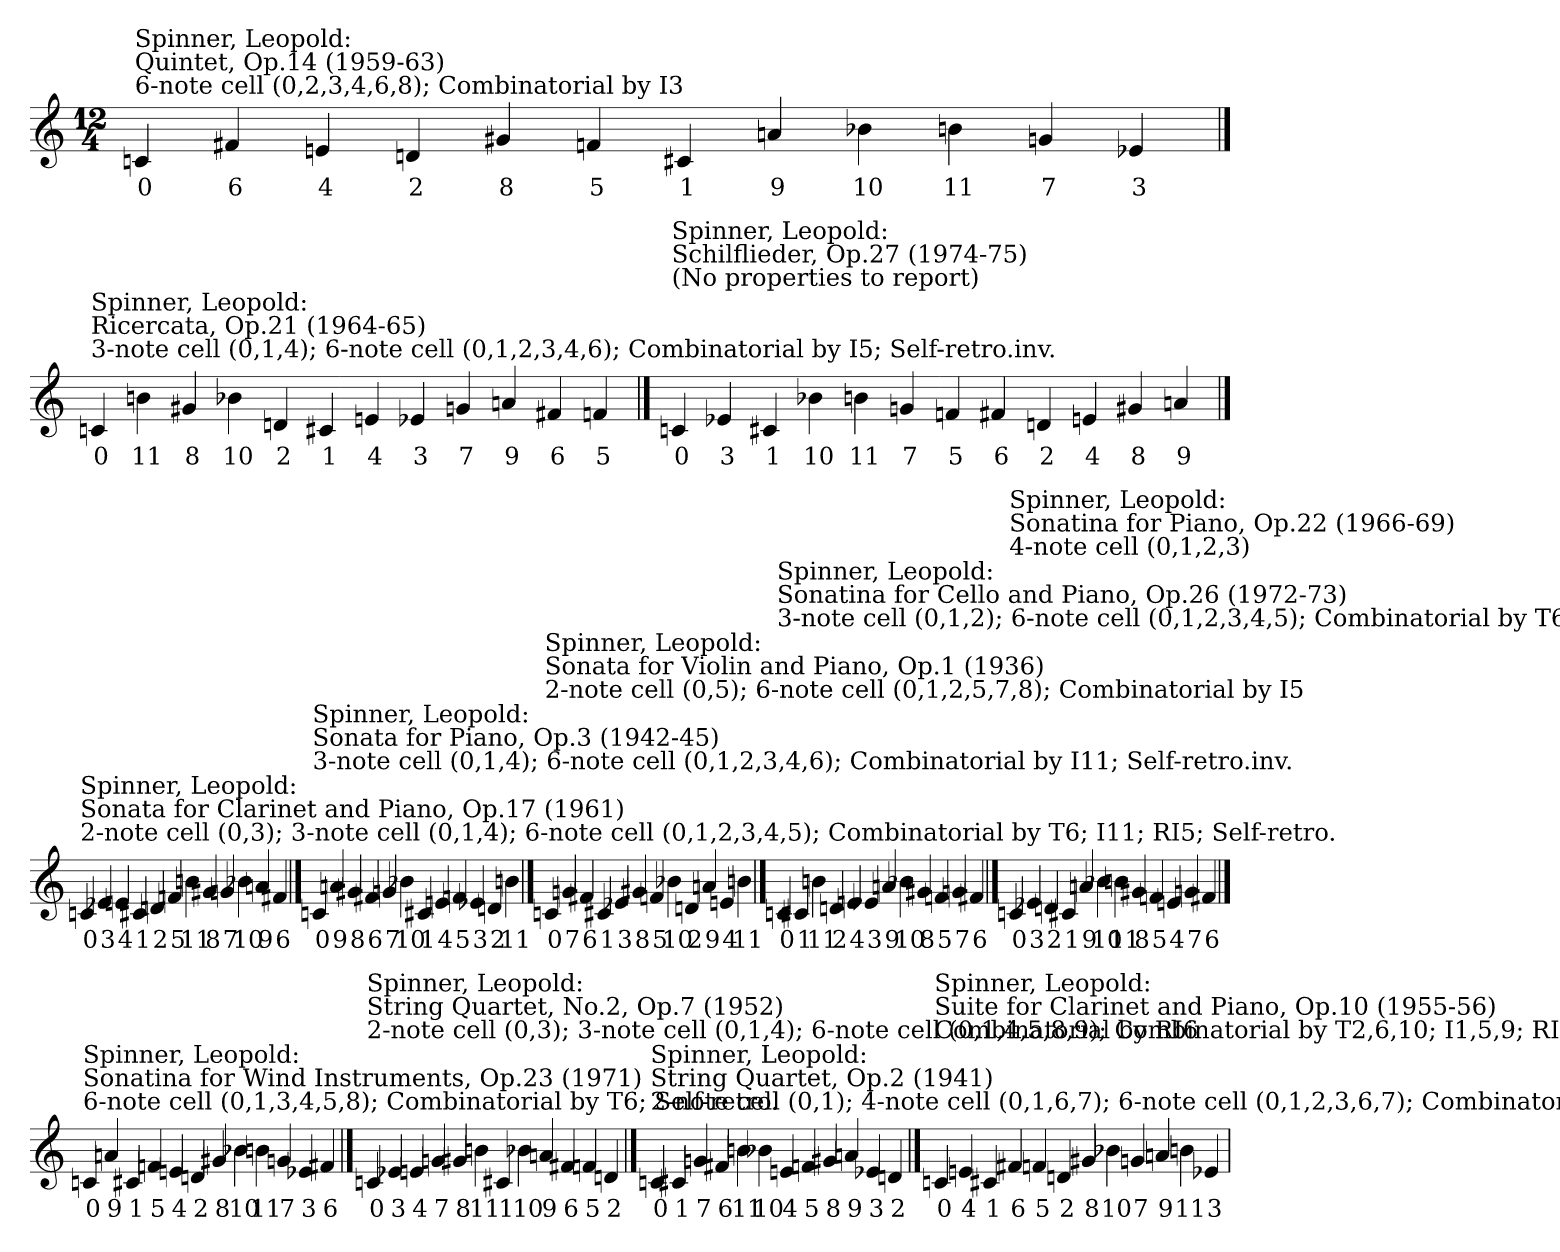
**kern	**text
*part1	*part1
*staff1	*staff1
!!LO:LB:g=z
*M12/4	*
==1405	==1405
!LO:TX:t=Spinner, Leopold&colon; \nQuintet, Op.14 (1959-63)\n6-note cell (0,2,3,4,6,8); Combinatorial by I3	!
4cn	0
4f#X	6
4en	4
4dn	2
4g#X	8
4fn	5
4c#X	1
4an	9
4b-X	10
4bn	11
4gn	7
4e-X	3
!!LO:LB:g=z
==1406	==1406
!LO:TX:t=Spinner, Leopold&colon; \nRicercata, Op.21 (1964-65)\n3-note cell (0,1,4); 6-note cell (0,1,2,3,4,6); Combinatorial by I5; Self-retro.inv.	!
4cn	0
4bn	11
4g#X	8
4b-X	10
4dn	2
4c#X	1
4en	4
4e-X	3
4gn	7
4an	9
4f#X	6
4fn	5
!!LO:LB:g=z
==1407	==1407
!LO:TX:t=Spinner, Leopold&colon; \nSchilflieder, Op.27 (1974-75)\n(No properties to report)	!
4cn	0
4e-X	3
4c#X	1
4b-X	10
4bn	11
4gn	7
4fn	5
4f#X	6
4dn	2
4en	4
4g#X	8
4an	9
!!LO:LB:g=z
==1408	==1408
!LO:TX:t=Spinner, Leopold&colon; \nSonata for Clarinet and Piano, Op.17 (1961)\n2-note cell (0,3); 3-note cell (0,1,4); 6-note cell (0,1,2,3,4,5); Combinatorial by T6; I11; RI5; Self-retro.	!
4cn	0
4e-X	3
4en	4
4c#X	1
4dn	2
4fn	5
4bn	11
4g#X	8
4gn	7
4b-X	10
4an	9
4f#X	6
!!LO:LB:g=z
==1409	==1409
!LO:TX:t=Spinner, Leopold&colon; \nSonata for Piano, Op.3 (1942-45)\n3-note cell (0,1,4); 6-note cell (0,1,2,3,4,6); Combinatorial by I11; Self-retro.inv.	!
4cn	0
4an	9
4g#X	8
4f#X	6
4gn	7
4b-X	10
4c#X	1
4en	4
4fn	5
4e-X	3
4dn	2
4bn	11
!!LO:LB:g=z
==1410	==1410
!LO:TX:t=Spinner, Leopold&colon; \nSonata for Violin and Piano, Op.1 (1936)\n2-note cell (0,5); 6-note cell (0,1,2,5,7,8); Combinatorial by I5	!
4cn	0
4gn	7
4f#X	6
4c#X	1
4e-X	3
4g#X	8
4fn	5
4b-X	10
4dn	2
4an	9
4en	4
4bn	11
!!LO:LB:g=z
==1411	==1411
!LO:TX:t=Spinner, Leopold&colon; \nSonatina for Cello and Piano, Op.26 (1972-73)\n3-note cell (0,1,2); 6-note cell (0,1,2,3,4,5); Combinatorial by T6; I9; RI3; Self-retro.	!
4cn	0
4c#X	1
4bn	11
4dn	2
4en	4
4e-X	3
4an	9
4b-X	10
4g#X	8
4fn	5
4gn	7
4f#X	6
!!LO:LB:g=z
==1412	==1412
!LO:TX:t=Spinner, Leopold&colon; \nSonatina for Piano, Op.22 (1966-69)\n4-note cell (0,1,2,3)	!
4cn	0
4e-X	3
4dn	2
4c#X	1
4an	9
4b-X	10
4bn	11
4g#X	8
4fn	5
4en	4
4gn	7
4f#X	6
!!LO:LB:g=z
==1413	==1413
!LO:TX:t=Spinner, Leopold&colon; \nSonatina for Wind Instruments, Op.23 (1971)\n6-note cell (0,1,3,4,5,8); Combinatorial by T6; Self-retro.	!
4cn	0
4an	9
4c#X	1
4fn	5
4en	4
4dn	2
4g#X	8
4b-X	10
4bn	11
4gn	7
4e-X	3
4f#X	6
!!LO:LB:g=z
==1414	==1414
!LO:TX:t=Spinner, Leopold&colon; \nString Quartet, No.2, Op.7 (1952)\n2-note cell (0,3); 3-note cell (0,1,4); 6-note cell (0,1,4,5,8,9); Combinatorial by T2,6,10; I1,5,9; RI3,7,11	!
4cn	0
4e-X	3
4en	4
4gn	7
4g#X	8
4bn	11
4c#X	1
4b-X	10
4an	9
4f#X	6
4fn	5
4dn	2
!!LO:LB:g=z
==1415	==1415
!LO:TX:t=Spinner, Leopold&colon; \nString Quartet, Op.2 (1941)\n2-note cell (0,1); 4-note cell (0,1,6,7); 6-note cell (0,1,2,3,6,7); Combinatorial by I3	!
4cn	0
4c#X	1
4gn	7
4f#X	6
4bn	11
4b-X	10
4en	4
4fn	5
4g#X	8
4an	9
4e-X	3
4dn	2
!!LO:LB:g=z
==1416	==1416
!LO:TX:t=Spinner, Leopold&colon; \nSuite for Clarinet and Piano, Op.10 (1955-56)\nCombinatorial by RI6	!
4cn	0
4en	4
4c#X	1
4f#X	6
4fn	5
4dn	2
4g#X	8
4b-X	10
4gn	7
4an	9
4bn	11
4e-X	3
=	=
*-	*-
